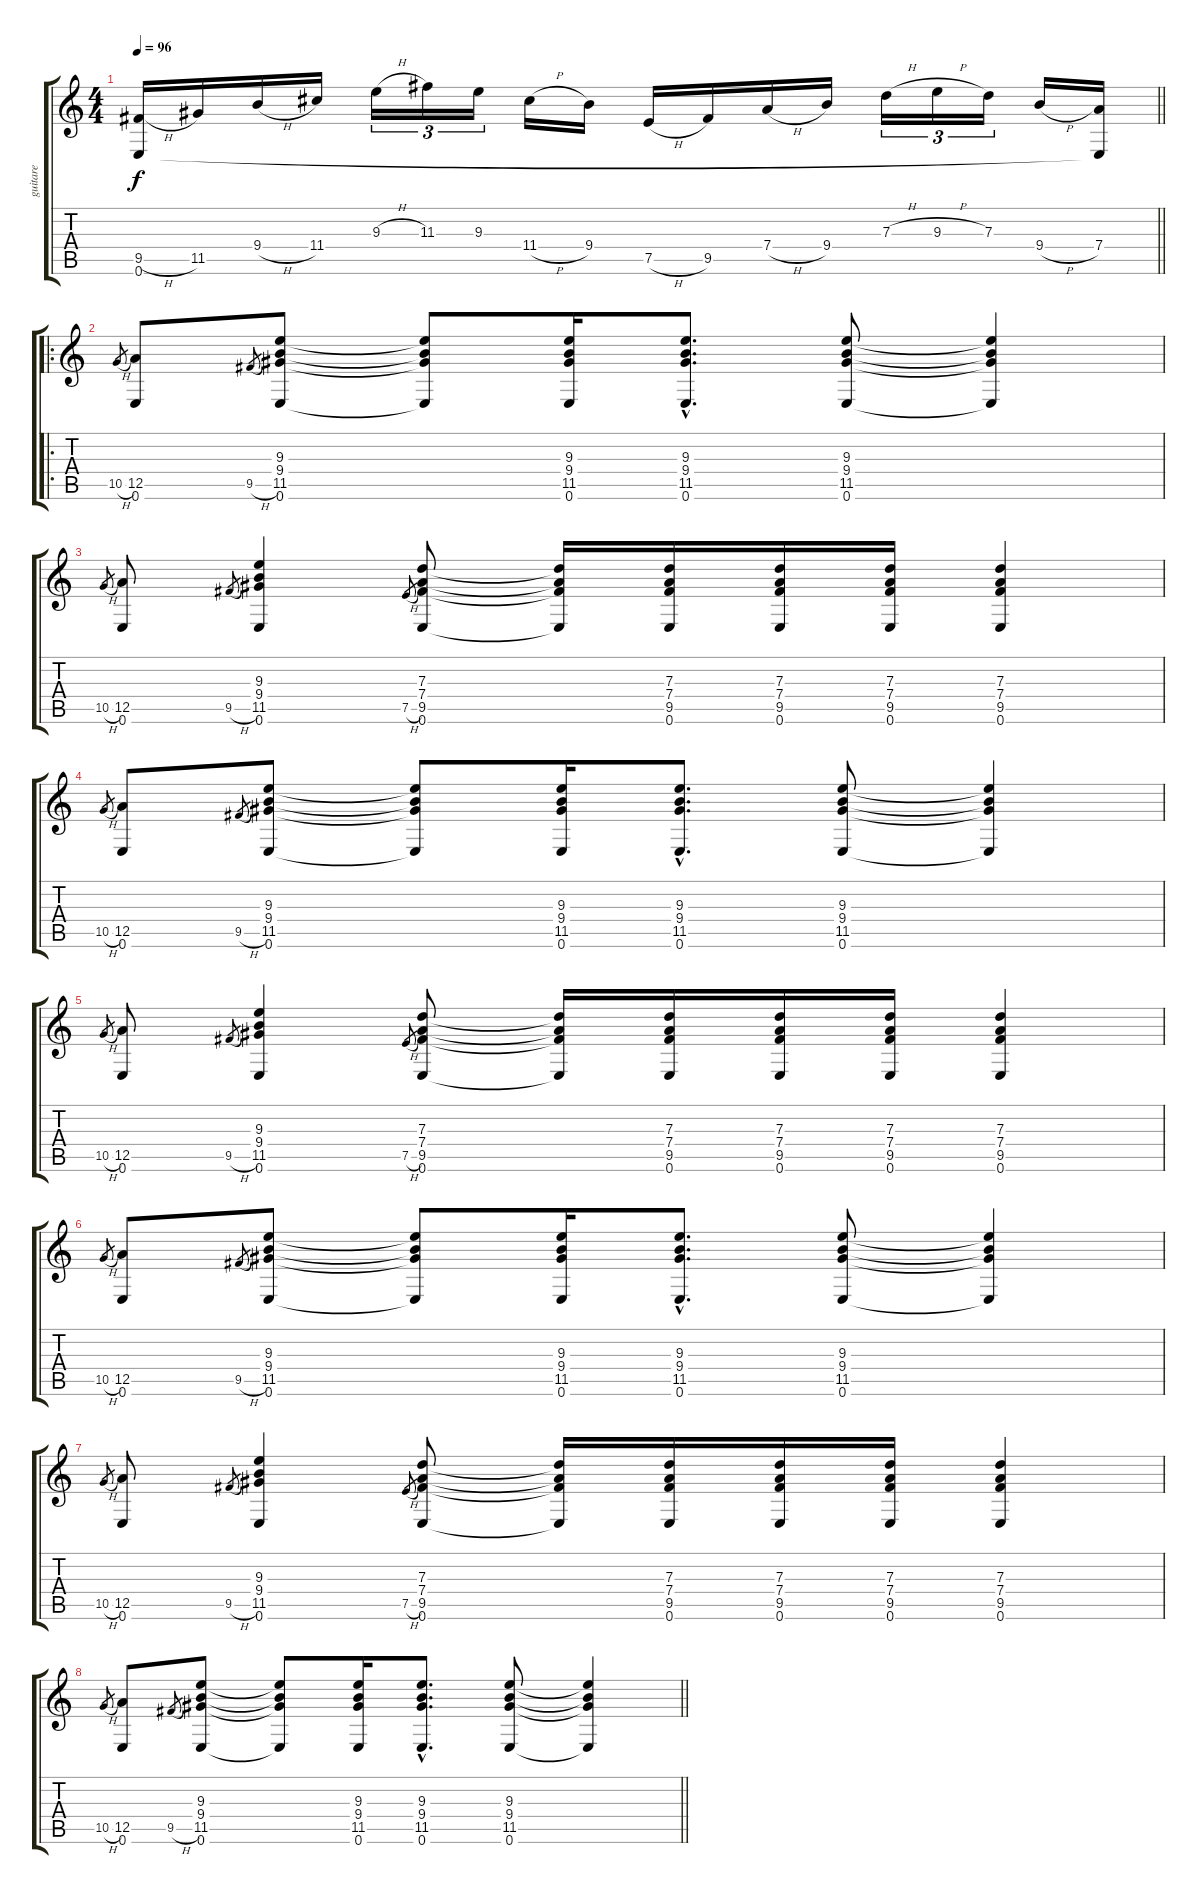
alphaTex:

\track ("guitare" "guitare") {instrument distortionguitar}
\staff {score tabs}
\tuning (E4 B3 G3 D3 A2 E2) {hide}
\ts (4 4)
\tempo 96
\clef g2
\barLineRight lightlight
\ks c
(9.5{h} 0.6).16{dy f} 11.5.16 9.4{h}.16 11.4.16 9.3{h}.16{tu (3 2)} 11.3.16{tu (3 2)} 9.3.16{tu (3 2)} 11.4{h}.16 9.4.16 7.5{h}.16 9.5.16 7.4{h}.16 9.4.16 7.3{h}.16{tu (3 2)} 9.3{h}.16{tu (3 2)} 7.3.16{tu (3 2)} 9.4{h}.16 (7.4 0.6{t}).16 |
\ro
10.5{h}.8{gr} (12.5 0.6).8 9.5{h}.8{gr} (9.3 9.4 11.5 0.6).8 (9.3{t} 9.4{t} 11.5{t} 0.6{t}).8 (9.3 9.4 11.5 0.6).16 (9.3{hac} 9.4{hac} 11.5{hac} 0.6{hac}).8{d} (9.3 9.4 11.5 0.6).8 (9.3{t} 9.4{t} 11.5{t} 0.6{t}).4 |
10.5{h}.8{gr} (12.5 0.6).8 9.5{h}.8{gr} (9.3 9.4 11.5 0.6).4 7.5{h}.8{gr} (7.3 7.4 9.5 0.6).8 (7.3{t} 7.4{t} 9.5{t} 0.6{t}).16 (7.3 7.4 9.5 0.6).16 (7.3 7.4 9.5 0.6).16 (7.3 7.4 9.5 0.6).16 (7.3 7.4 9.5 0.6).4 |
10.5{h}.8{gr} (12.5 0.6).8 9.5{h}.8{gr} (9.3 9.4 11.5 0.6).8 (9.3{t} 9.4{t} 11.5{t} 0.6{t}).8 (9.3 9.4 11.5 0.6).16 (9.3{hac} 9.4{hac} 11.5{hac} 0.6{hac}).8{d} (9.3 9.4 11.5 0.6).8 (9.3{t} 9.4{t} 11.5{t} 0.6{t}).4 |
10.5{h}.8{gr} (12.5 0.6).8 9.5{h}.8{gr} (9.3 9.4 11.5 0.6).4 7.5{h}.8{gr} (7.3 7.4 9.5 0.6).8 (7.3{t} 7.4{t} 9.5{t} 0.6{t}).16 (7.3 7.4 9.5 0.6).16 (7.3 7.4 9.5 0.6).16 (7.3 7.4 9.5 0.6).16 (7.3 7.4 9.5 0.6).4 |
10.5{h}.8{gr} (12.5 0.6).8 9.5{h}.8{gr} (9.3 9.4 11.5 0.6).8 (9.3{t} 9.4{t} 11.5{t} 0.6{t}).8 (9.3 9.4 11.5 0.6).16 (9.3{hac} 9.4{hac} 11.5{hac} 0.6{hac}).8{d} (9.3 9.4 11.5 0.6).8 (9.3{t} 9.4{t} 11.5{t} 0.6{t}).4 |
10.5{h}.8{gr} (12.5 0.6).8 9.5{h}.8{gr} (9.3 9.4 11.5 0.6).4 7.5{h}.8{gr} (7.3 7.4 9.5 0.6).8 (7.3{t} 7.4{t} 9.5{t} 0.6{t}).16 (7.3 7.4 9.5 0.6).16 (7.3 7.4 9.5 0.6).16 (7.3 7.4 9.5 0.6).16 (7.3 7.4 9.5 0.6).4 |
\barLineRight lightlight
10.5{h}.8{gr} (12.5 0.6).8 9.5{h}.8{gr} (9.3 9.4 11.5 0.6).8 (9.3{t} 9.4{t} 11.5{t} 0.6{t}).8 (9.3 9.4 11.5 0.6).16 (9.3{hac} 9.4{hac} 11.5{hac} 0.6{hac}).8{d} (9.3 9.4 11.5 0.6).8 (9.3{t} 9.4{t} 11.5{t} 0.6{t}).4
